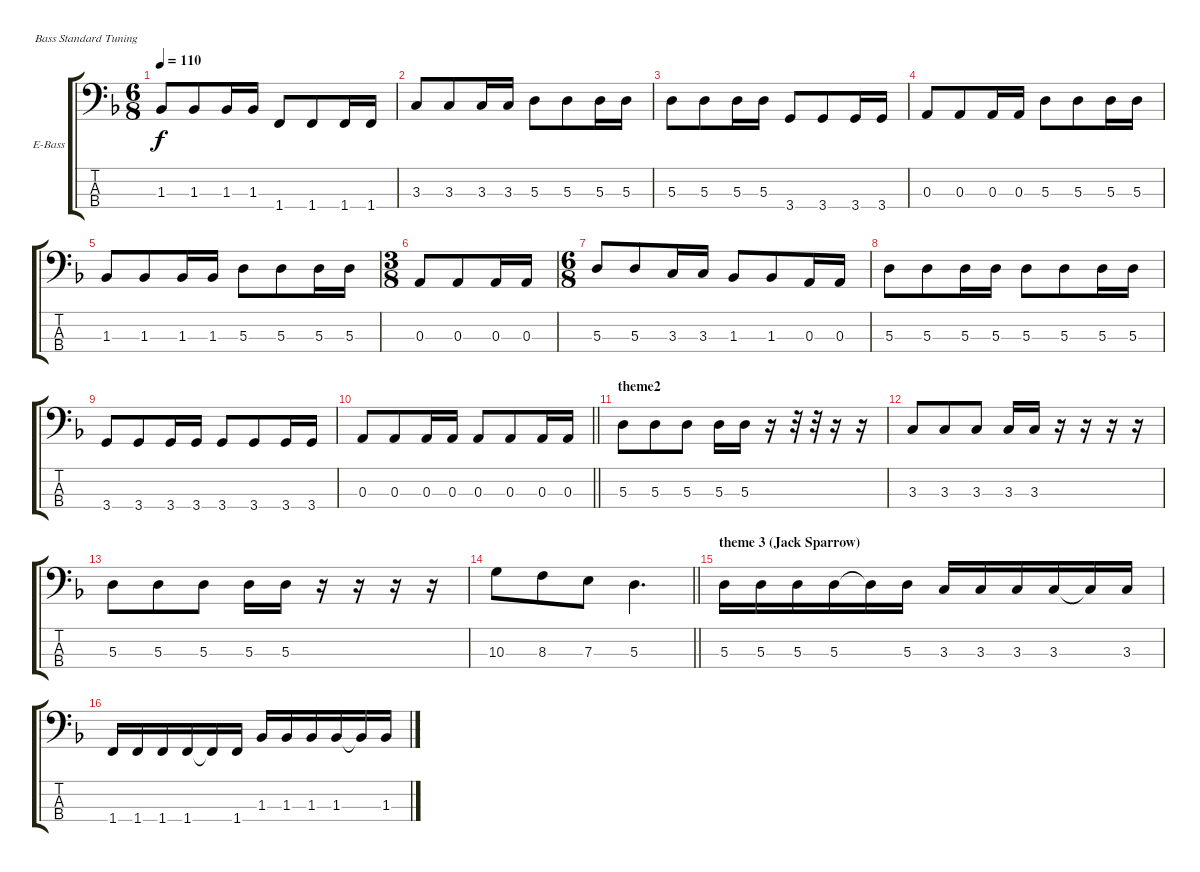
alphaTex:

\bracketExtendMode groupsimilarinstruments
\firstSystemTrackNameOrientation horizontal
\otherSystemsTrackNameOrientation horizontal
\track ("Bass" "E-Bass") {instrument electricbassfinger}
\staff {score tabs}
\tuning (G2 D2 A1 E1)
\ts (6 8)
\tempo 110
\clef f4
\ks f
1.3.8{dy f} 1.3.8 1.3.16 1.3.16 1.4.8 1.4.8 1.4.16 1.4.16 |
3.3.8 3.3.8 3.3.16 3.3.16 5.3.8 5.3.8 5.3.16 5.3.16 |
5.3.8 5.3.8 5.3.16 5.3.16 3.4.8 3.4.8 3.4.16 3.4.16 |
0.3.8 0.3.8 0.3.16 0.3.16 5.3.8 5.3.8 5.3.16 5.3.16 |
1.3.8 1.3.8 1.3.16 1.3.16 5.3.8 5.3.8 5.3.16 5.3.16 |
\ts (3 8)
0.3.8 0.3.8 0.3.16 0.3.16 |
\ts (6 8)
5.3.8 5.3.8 3.3.16 3.3.16 1.3.8 1.3.8 0.3.16 0.3.16 |
5.3.8 5.3.8 5.3.16 5.3.16 5.3.8 5.3.8 5.3.16 5.3.16 |
3.4.8 3.4.8 3.4.16 3.4.16 3.4.8 3.4.8 3.4.16 3.4.16 |
\barLineRight lightlight
0.3.8 0.3.8 0.3.16 0.3.16 0.3.8 0.3.8 0.3.16 0.3.16 |
\section ("" "theme2")
5.3.8 5.3.8 5.3.8 5.3.16 5.3.16 r.16 r.32 r.32 r.16 r.16 |
3.3.8 3.3.8 3.3.8 3.3.16 3.3.16 r.16 r.16 r.16 r.16 |
5.3.8 5.3.8 5.3.8 5.3.16 5.3.16 r.16 r.16 r.16 r.16 |
\barLineRight lightlight
10.3.8 8.3.8 7.3.8 5.3.4{d} |
\section ("" "theme 3 (Jack Sparrow)")
5.3.16 5.3.16 5.3.16 5.3.16 5.3{t}.16 5.3.16 3.3.16 3.3.16 3.3.16 3.3.16 3.3{t}.16 3.3.16 |
1.4.16 1.4.16 1.4.16 1.4.16 1.4{t}.16 1.4.16 1.3.16 1.3.16 1.3.16 1.3.16 1.3{t}.16 1.3.16
